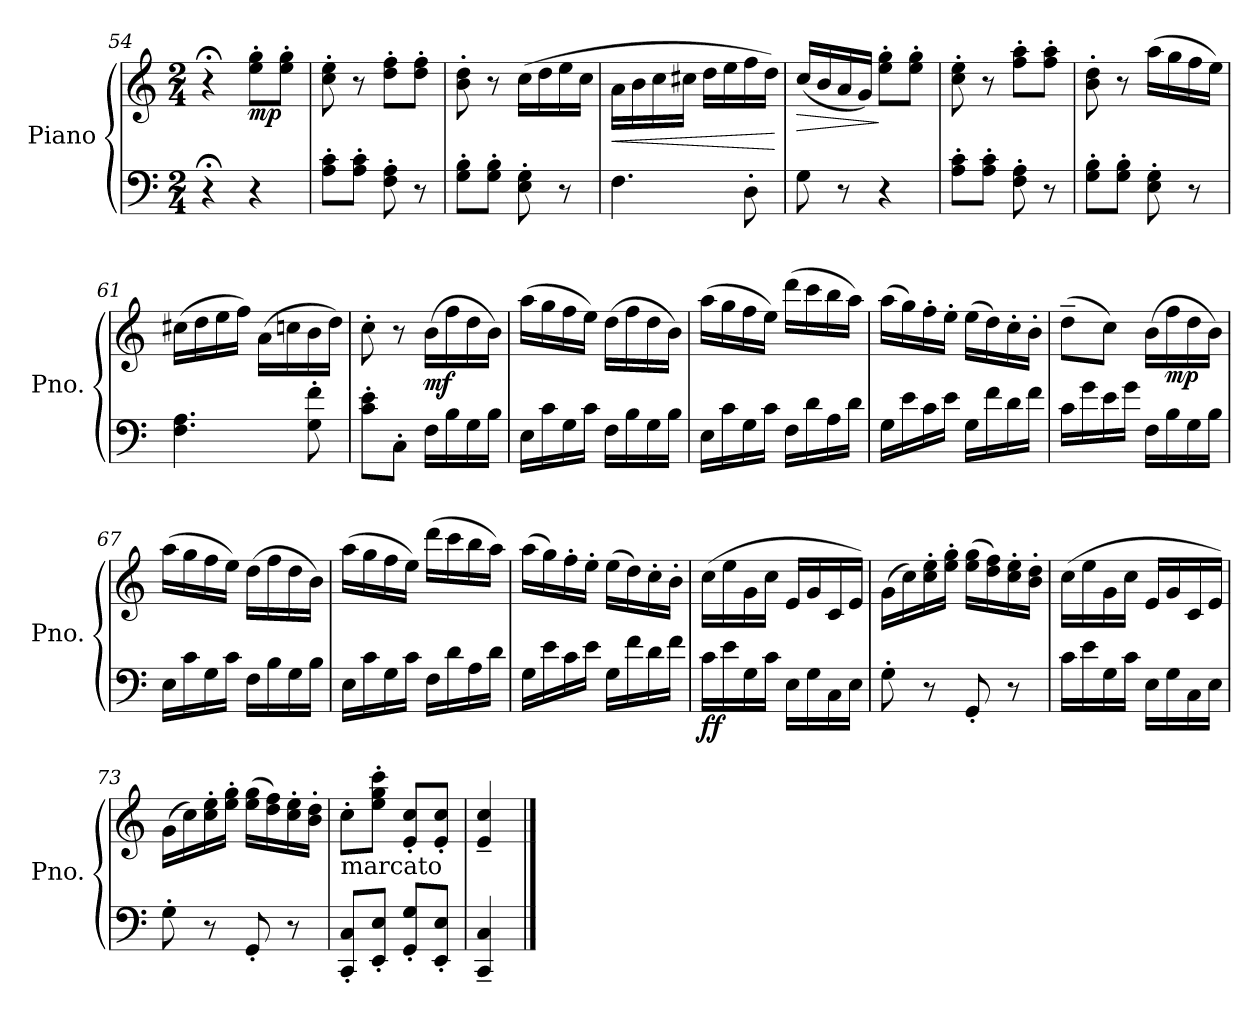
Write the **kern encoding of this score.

**kern	**kern	**dynam
*part1	*part1	*part1
*staff2	*staff1	*staff1/2
*I"Piano	*	*
*I'Pno.	*	*
*clefF4	*clefG2	*
*k[]	*k[]	*
*M2/4	*M2/4	*
=54	=54	=54
4r;<	4r;<	.
!	!	!LO:DY:b
4r	8ee\' 8gg\'L	mp
.	8ee\' 8gg\'J	.
!!LO:LB:g=z
=55	=55	=55
8A\' 8c\'L	8cc\' 8ee\'	.
8A\' 8c\'J	8r	.
8F\' 8A\'	8dd\' 8ff\'L	.
8r	8dd\' 8ff\'J	.
=56	=56	=56
8G\' 8B\'L	8b\' 8dd\'	.
8G\' 8B\'J	8r	.
8E\' 8G\'	(>16cc\LL	.
.	16dd\	.
8r	16ee\	.
.	16cc\JJ	.
=57	=57	=57
!	!	!LO:HP:b
4.F\	16a\LL	<
.	16b\	.
.	16cc\	.
.	16cc#X\JJ	.
.	16dd\LL	.
.	16ee\	.
8D'\	16ff\	.
.	16dd\JJ)	.
.	.	[
=58	=58	=58
!	!	!LO:HP:b
8G\	(<16cc/LL	>
.	16b/	.
8r	16a/	.
.	16g/JJ)	.
4r	8ee\' 8gg\'L	]
.	8ee\' 8gg\'J	.
=59	=59	=59
8A\' 8c\'L	8cc\' 8ee\'	.
8A\' 8c\'J	8r	.
8F\' 8A\'	8ff\' 8aa\'L	.
8r	8ff\' 8aa\'J	.
=60	=60	=60
8G\' 8B\'L	8b\' 8dd\'	.
8G\' 8B\'J	8r	.
8E\' 8G\'	(>16aa\LL	.
.	16gg\	.
8r	16ff\	.
.	16ee\JJ)	.
=61	=61	=61
4.F\ 4.A\	(>16cc#X\LL	.
.	16dd\	.
.	16ee\	.
.	16ff\JJ)	.
.	(>16a\LL	.
.	16ccn\	.
8G\' 8f\'	16b\	.
.	16dd\JJ)	.
=62	=62	=62
8c\' 8e\'L	8cc'\	.
8C'\J	8r	.
!	!	!LO:DY:b
16F\LL	(>16b\LL	mf
16B\	16ff\	.
16G\	16dd\	.
16B\JJ	16b\JJ)	.
!!LO:LB:g=z
=63	=63	=63
16E\LL	(>16aa\LL	.
16c\	16gg\	.
16G\	16ff\	.
16c\JJ	16ee\JJ)	.
16F\LL	(>16dd\LL	.
16B\	16ff\	.
16G\	16dd\	.
16B\JJ	16b\JJ)	.
=64	=64	=64
16E\LL	(>16aa\LL	.
16c\	16gg\	.
16G\	16ff\	.
16c\JJ	16ee\JJ)	.
16F\LL	(>16ddd\LL	.
16d\	16ccc\	.
16A\	16bb\	.
16d\JJ	16aa\JJ)	.
=65	=65	=65
16G\LL	(>16aa\LL	.
16e\	16gg\)	.
16c\	16ff'\	.
16e\JJ	16ee'\JJ	.
16G\LL	(>16ee\LL	.
16f\	16dd\)	.
16d\	16cc'\	.
16f\JJ	16b'\JJ	.
=66	=66	=66
16c<\LL	(>8dd~\L	.
16g\	.	.
16e\	8cc\J)	.
16g\JJ	.	.
16F\LL	(>16b\LL	.
!	!	!LO:DY:b
16B\	16ff\	mp
16G\	16dd\	.
16B\JJ	16b\JJ)	.
=67	=67	=67
16E\LL	(>16aa\LL	.
16c\	16gg\	.
16G\	16ff\	.
16c\JJ	16ee\JJ)	.
16F\LL	(>16dd\LL	.
16B\	16ff\	.
16G\	16dd\	.
16B\JJ	16b\JJ)	.
=68	=68	=68
16E\LL	(>16aa\LL	.
16c\	16gg\	.
16G\	16ff\	.
16c\JJ	16ee\JJ)	.
16F\LL	(>16ddd\LL	.
16d\	16ccc\	.
16A\	16bb\	.
16d\JJ	16aa\JJ)	.
!!LO:LB:g=z
=69	=69	=69
16G\LL	(>16aa\LL	.
16e\	16gg\)	.
16c\	16ff'\	.
16e\JJ	16ee'\JJ	.
16G\LL	(>16ee\LL	.
16f\	16dd\)	.
16d\	16cc'\	.
16f\JJ	16b'\JJ	.
=70	=70	=70
!	!	!LO:DY:b=2
!	!	!LO:DY:n=1:b
16c<\LL	(>16cc\LL	f f
16e<\	16ee\	.
16G<\	16g\	.
16c<\JJ	16cc\JJ	.
16E<\LL	16e/LL	.
16G<\	16g/	.
16C<\	16c/	.
16E<\JJ	16e/JJ)	.
=71	=71	=71
8G'\	(>16g\LL	.
.	16cc\)	.
8r	16cc\' 16ee\'	.
.	16ee\' 16gg\'JJ	.
8GG'/	(>16ee\ 16gg\LL	.
.	16dd\ 16ff\)	.
8r	16cc\' 16ee\'	.
.	16b\' 16dd\'JJ	.
=72	=72	=72
16c\LL	(>16cc\LL	.
16e\	16ee\	.
16G\	16g\	.
16c\JJ	16cc\JJ	.
16E\LL	16e/LL	.
16G\	16g/	.
16C\	16c/	.
16E\JJ	16e/JJ)	.
=73	=73	=73
8G'\	(>16g\LL	.
.	16cc\)	.
8r	16cc\' 16ee\'	.
.	16ee\' 16gg\'JJ	.
8GG'/	(>16ee\ 16gg\LL	.
.	16dd\ 16ff\)	.
8r	16cc\' 16ee\'	.
.	16b\' 16dd\'JJ	.
=74	=74	=74
!	!LO:TX:b:t=marcato	!
8CC/' 8C/'L	8cc'\L	.
8EE/' 8E/'J	8ee\' 8gg\' 8ccc\'J	.
8GG/' 8G/'L	8e/' 8cc/'L	.
8EE/' 8E/'J	8e/' 8cc/'J	.
=75	=75	=75
4CC/~ 4C/~	4e/~ 4cc/~	.
==	==	==
*-	*-	*-
